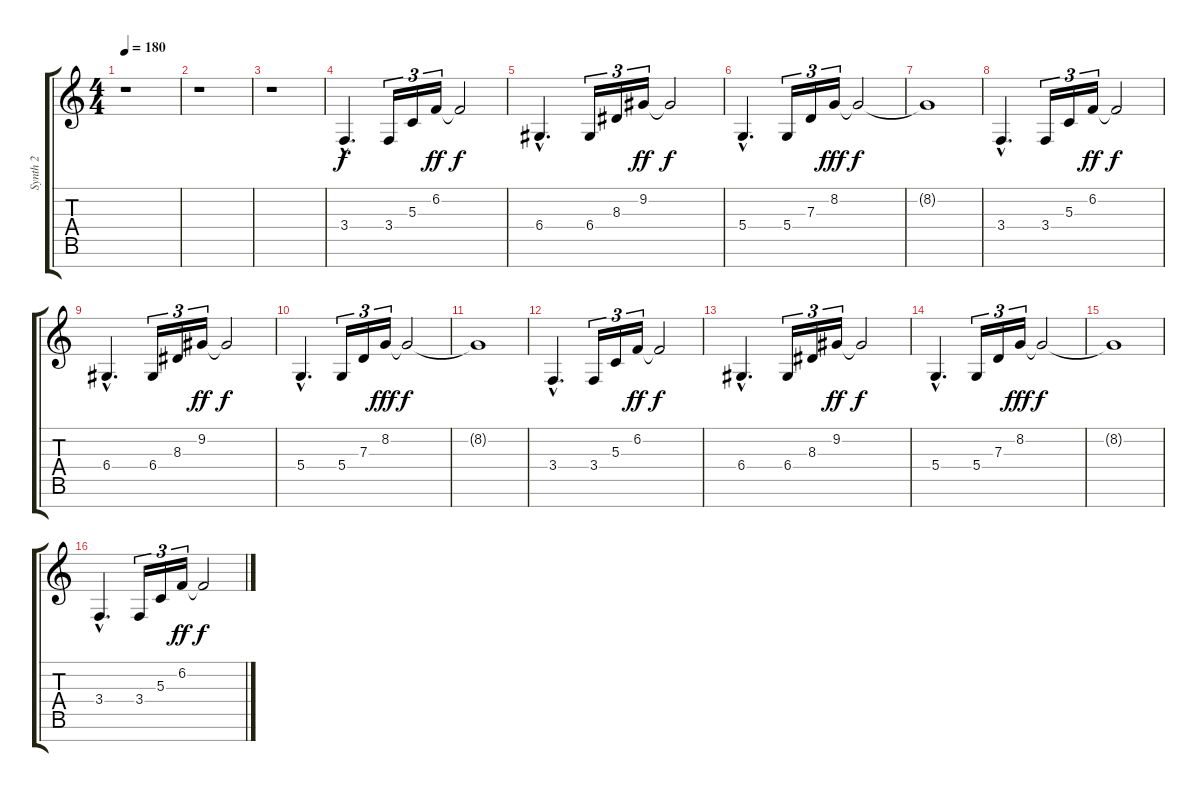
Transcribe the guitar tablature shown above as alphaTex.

\track ("Synth 2" "Synth 2") {instrument tremolostrings}
\staff {score tabs}
\tuning (E4 B3 G3 D3 A2 E2 B1) {hide}
\ts (4 4)
\tempo 180
\clef g2
\ks c
r.1{dy f} |
r.1 |
r.1 |
3.4{hac}.4{d volume 15 instrument trombone} 3.4.16{tu (3 2)} 5.3.16{tu (3 2)} 6.2.16{tu (3 2) dy ff} 6.2{t}.2{dy f} |
6.4{hac}.4{d} 6.4.16{tu (3 2)} 8.3.16{tu (3 2)} 9.2.16{tu (3 2) dy ff} 9.2{t}.2{dy f} |
5.4{hac}.4{d} 5.4.16{tu (3 2)} 7.3.16{tu (3 2)} 8.2.16{tu (3 2) dy fff} 8.2{t}.2{dy f} |
8.2{t}.1 |
3.4{hac}.4{d} 3.4.16{tu (3 2)} 5.3.16{tu (3 2)} 6.2.16{tu (3 2) dy ff} 6.2{t}.2{dy f} |
6.4{hac}.4{d} 6.4.16{tu (3 2)} 8.3.16{tu (3 2)} 9.2.16{tu (3 2) dy ff} 9.2{t}.2{dy f} |
5.4{hac}.4{d} 5.4.16{tu (3 2)} 7.3.16{tu (3 2)} 8.2.16{tu (3 2) dy fff} 8.2{t}.2{dy f} |
8.2{t}.1 |
3.4{hac}.4{d} 3.4.16{tu (3 2)} 5.3.16{tu (3 2)} 6.2.16{tu (3 2) dy ff} 6.2{t}.2{dy f} |
6.4{hac}.4{d} 6.4.16{tu (3 2)} 8.3.16{tu (3 2)} 9.2.16{tu (3 2) dy ff} 9.2{t}.2{dy f} |
5.4{hac}.4{d} 5.4.16{tu (3 2)} 7.3.16{tu (3 2)} 8.2.16{tu (3 2) dy fff} 8.2{t}.2{dy f} |
8.2{t}.1 |
3.4{hac}.4{d} 3.4.16{tu (3 2)} 5.3.16{tu (3 2)} 6.2.16{tu (3 2) dy ff} 6.2{t}.2{dy f}
